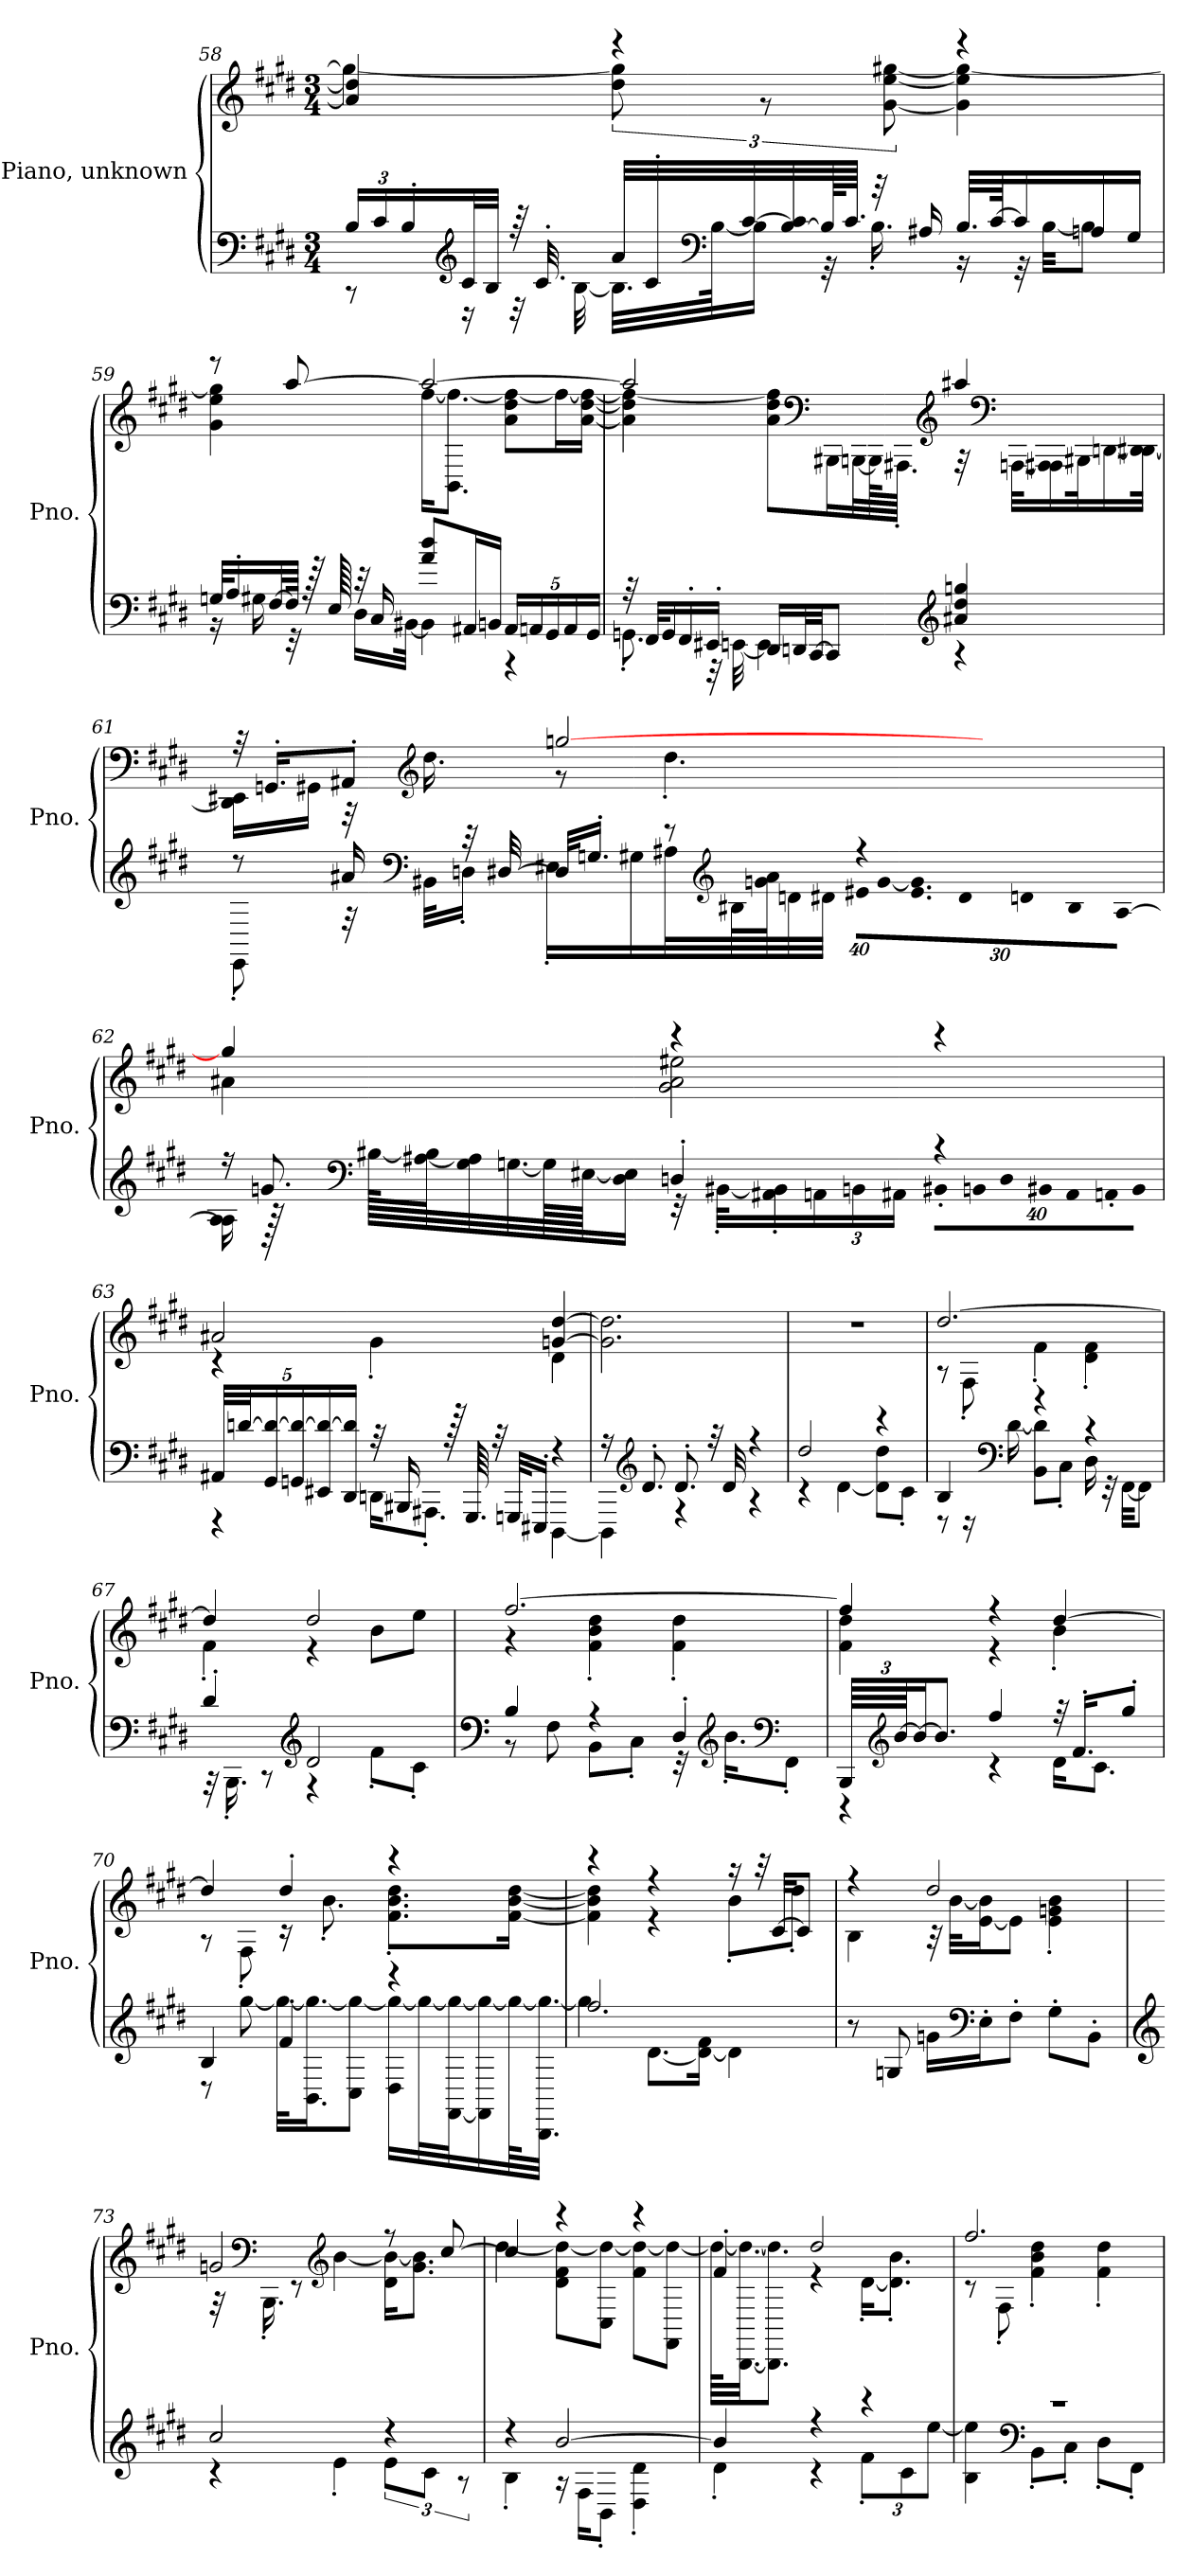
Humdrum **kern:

**kern	**kern
*part1	*part1
*staff2	*staff1
*I"Piano, unknown	*
*I'Pno.	*
!!LO:LB:g=z
*clefF4	*clefG2
*k[f#c#g#d#]	*k[f#c#g#d#]
*M3/4	*M3/4
*Xbrackettup	*
=58	=58
*^	*^
24B/LL	8r	4a/] 4dd#/]	4gg\_
24c#/	.	.	.
24B'/	.	.	.
*clefG2	*	*	*
32c#/L	16r	.	.
32B/JJJ	.	.	.
64r	32r	.	.
32.c#'/	.	.	.
.	[32B\	.	.
32a/LLL	32.B\LLL]	4r	12dd#\ 12gg\]
32c#'/	.	.	.
*clefF4	*	*	*
.	[64B\JK	.	.
[32c#/	16B\JJ]	.	.
.	.	.	12r
[32B/ 32c#/]	.	.	.
128B/KL]	32r	.	.
64.c#/JJJJ	.	.	.
32r	16.B'\	.	.
.	.	.	[12g#\ [12ee\ [12gg#X\
16A#X/	.	.	.
32.B/LLL	16r	4r	4g#\] 4ee\] 4gg#\_
[64c#/JK	.	.	.
16c#/]	32r	.	.
.	[32B\KKL	.	.
16An/	8B\J]	.	.
16G#/JJ	.	.	.
!!LO:LB:g=z	!!
=59	=59	=59	=59
32Gn/KLL	16r	8r	4g#\ 4ee\ 4gg#\]
16A'/	.	.	.
.	16G#X\	.	.
[32F#/L	.	.	.
64F#/JJJk]	32r	[8aa/	.
128r	.	.	.
128E/	.	.	.
32r	16D#\LL	.	.
16C#/	.	.	.
.	[32BB#X\JJk	.	.
8a/ 8dd#/L	4BB#\]	2aa/_	[16ff#\KL
.	.	.	8.BB\ 8.ff#\_J
16AA#X/L	.	.	.
16BBn/JJ	.	.	.
20AA#/LL	4r	.	8a\ 8dd#\ 8ff#\_L
20AAn/	.	.	.
20GG#/	.	.	.
.	.	.	16ff#\L_
20AA/	.	.	.
.	.	.	[16a\ [16dd#\ 16ff#\_JJ
20GG#/JJ	.	.	.
!!LO:PB:g=z	!!
=60	=60	=60	=60
32r	8.GGn'\	2aa/]	4a\] 4dd#\] 4ff#\_
32FF#/KLL	.	.	.
16GG/	.	.	.
16FF#'/	.	.	.
16EE#X'/JJ	32r	.	.
.	[32EEn\	.	.
16DD#/LL	4EE\]	.	8a\ 8dd#\ 8ff#\]L
32DDn/L	.	.	.
[32CC#/JJ	.	.	.
*	*	*clefF4	*
8CC#/J]	.	.	16BBB#X\L
.	.	.	[32BBBn\L
.	.	.	128BBB\KL]
.	.	.	64.AAA#X'\JJJJ
*clefG2	*	*clefG2	*
4a#X/ 4dd#/ 4ggn/	4r	4aa#X/	32r
*	*	*clefF4	*
.	.	.	[32AAAn\KLL
.	.	.	16AAA\] 16AAA#X\
.	.	.	32BBB#X\K
.	.	.	[16DDn\
.	.	.	32DD\] [32DD#X\JJk
!!LO:LB:g=z	!!
=61	=61	=61	=61
8r	8EE'\	32r	16DD#\] 16EE#X\LL
.	.	16.GGn'/KL	.
.	.	.	16GG#X\JJ
16a#X/	32r	8AA#X'/J	32r
*clefF4	*	*clefG2	*
.	32BB#X\KLL	.	16.dd#\
32r	16Dn'\JJ	.	.
[32D#X/	.	.	.
32D#/KLL]	16E#X'\LL	[2ggn/	8r
16.Gn'/JJ	.	.	.
.	16G#X\	.	.
8r	32A#X\L	.	4.dd#'\
*clefG2	*	*	*
.	64B#X\L	.	.
.	64gn\ 64a#\J	.	.
.	32dn\	.	.
.	32d#X\JJJ	.	.
!	!LO:N:vis=32	!	!
4r	640%23e#X\LLL	.	.
!	!LO:N:vis=64	!	!
.	[960%17g\K	.	.
!	!LO:N:vis=32.	!	!
.	1920%103e#\ 1920%103g\]	.	.
!	!LO:N:vis=32	!	!
.	640%23d#\	.	.
!	!LO:N:vis=32	!	!
.	640%23dn\	.	.
!	!LO:N:vis=32	!	!
.	640%23B#\	.	.
!	!LO:N:vis=32	!	!
.	[640%23A#\JJJ	.	.
960ryy	.	960ryy	960ryy
!!LO:LB:g=z	!!
=62	=62	=62	=62
16r	16A\ 16A#\]	4gg/]	4a#X\
8.gn/	128r	.	.
*clefF4	*	*	*
.	[128B#X\KLLLL	.	.
.	[64A#X\ 64B#\]J	.	.
.	32G#\ 32A#\]	.	.
.	[32.Gn\	.	.
.	128G\LL]	.	.
.	[128E#X\JJJ	.	.
.	16D#\ 16E#\]JJ	.	.
4Dn'/	32r	4r	2g#\ 2a#\ 2ee#X\
.	[32BB#X'\KLL	.	.
.	16AA#X\' 16BB#\]'	.	.
.	24AAn\	.	.
.	24BBn\	.	.
.	24AA#X\JJ	.	.
!	!LO:N:vis=32	!	!
4r	640%23BB#X'\LLL	4r	.
!	!LO:N:vis=32	!	!
.	640%23BBn\	.	.
!	!LO:N:vis=32	!	!
.	640%23D\	.	.
!	!LO:N:vis=32	!	!
.	640%23BB#X\	.	.
!	!LO:N:vis=32	!	!
.	640%23AA#\	.	.
!	!LO:N:vis=32	!	!
.	640%23AAn'\	.	.
!	!LO:N:vis=32	!	!
.	640%23BB#\JJJ	.	.
640ryy	.	640ryy	640ryy
!!LO:LB:g=z	!!
=63	=63	=63	=63
40AA#X/LLL	4r	2a#X/	4r
[40dn/J	.	.	.
20GG#/ 20d/_	.	.	.
20GGn/ 20d/_	.	.	.
20EE#X/ 20d/_	.	.	.
20DD#/ 20d/]JJ	.	.	.
32r	16DDn\KL	.	4g#'\
16BBB#X/	.	.	.
.	8.AAA#X'\J	.	.
128r	.	.	.
64.GGG#/	.	.	.
32r	.	.	.
32GGGn/KLL	.	.	.
16EEE#X'/JJ	.	.	.
4r	[4DDD#\	[4gn/ [4dd#/	4d#\
*	*	*v	*v
=64	=64	=64
16r	4DDD#\]	2.g\] 2.dd#\]
*clefG2	*	*
8.d#'/	.	.
8.d#'/	4r	.
32r	.	.
32d#/	.	.
4r	4r	.
=65	=65	=65
2dd#/	4r	2.r
.	[4d#\	.
4r	8d#\] 8dd#\L	.
.	8c#'\J	.
!!LO:LB:g=z
=66	=66	=66
*	*	*^
4B/	8r	[2.dd#/	8r
.	16r	.	8F#'\
*clefF4	*	*	*
.	[16d#\	.	.
4r	8BB\ 8d#\]L	.	4f#'\
.	8C#'\J	.	.
4r	16D#\	.	4d#\' 4f#\'
.	32r	.	.
.	[32FF#\KKL	.	.
.	8FF#\J]	.	.
=67	=67	=67	=67
4d#'/	32r	4dd#/]	4f#'\
.	16.BBB'\	.	.
.	8r	.	.
*clefG2	*	*	*
2d#/	4r	2dd#/	4r
.	8f#'\L	.	8b\L
.	8c#'\J	.	8ee\J
=68	=68	=68	=68
*clefF4	*	*	*
4B/	8r	[2.ff#/	4r
.	8F#\	.	.
4r	8BB\L	.	4f#\' 4b\' 4dd#\'
.	8C#'\J	.	.
4D#'/	32r	.	4f#\' 4dd#\'
*clefG2	*	*	*
.	16.b'\KL	.	.
*clefF4	*	*	*
.	8FF#'\J	.	.
!!LO:LB:g=z	!!
=69	=69	=69	=69
96BBB/LLLL	4r	4ff#/]	4f#\ 4dd#\
*clefG2	*	*	*
[96b/JJ	.	.	.
24b/J_	.	.	.
8.b/J]	.	.	.
4ff#/	4r	4r	4r
32r	16d#\KL	[4dd#/	4b'\
16.f#'/KL	.	.	.
.	8.c#\J	.	.
8gg#'/J	.	.	.
=70	=70	=70	=70
4B/	8r	4dd#/]	8r
.	[8gg#\	.	8F#'\
4f#'/	32gg#\KLL_	4dd#'/	16r
.	16.BB\ 16.gg#\_J	.	.
.	.	.	8.b'\
.	8C#\ 8gg#\_J	.	.
4r	16D#\ 16gg#\_LL	4r	8.f#\' 8.b\' 8.dd#\'L
.	32gg#\L_	.	.
.	[32FF#\ 32gg#\_J	.	.
.	16FF#\] 16gg#\_	.	.
.	64gg#\KL_	.	[16f#\ [16b\ [16dd#\Jk
.	32.BBB\ 32.gg#\_JJJ	.	.
=71	=71	=71	=71
2.ff#/	4gg#\]	4r	4f#\] 4b\] 4dd#\]
.	[8.d#\L	4r	4r
.	16d#\_ 16f#\Jk	.	.
.	4d#\]	16r	8b'\L
.	.	32r	.
.	.	[32c#/KKL	.
.	.	8c#/J]	8dd#'\J
*v	*v	*	*
!!LO:PB:g=z	!!
=72	=72	=72
8r	4r	4B\
8Gn/	.	.
16gn\LL	2dd#/	32r
.	.	[32b\KLL
*clefF4	*	*
16E'\J	.	[16e\ 16b\]J
8F#'\J	.	8e\J]
8G'\L	.	4e\' 4gn\' 4b\'
8BB'\J	.	.
=73	=73	=73
*clefG2	*	*
*^	*	*
2cc#/	4r	2gn/	32r
*	*	*clefF4	*
.	.	.	16.BBB'\
.	.	.	8r
*	*	*clefG2	*
.	4e'\	.	[4b\
*	*brackettup	*	*
4r	12e\L	8r	16d#\ 16b\_KL
.	.	.	8.g\ 8.b\]J
.	12c#\J	.	.
.	.	[8cc#/	.
.	12r	.	.
=74	=74	=74	=74
4r	4B'\	4cc#/]	[4dd#\
[2b/	16r	4r	8d#\ 8f#\ 8dd#\_L
.	16F#\KL	.	.
.	8BB'\J	.	8C#\ 8dd#\_J
.	4D#\' 4d#\'	4r	8f#\ 8dd#\_L
.	.	.	8FF#\ 8dd#\_J
!!LO:LB:g=z	!!
=75	=75	=75	=75
4b/]	4d#'\	4f#'/	64dd#\KLLL_
.	.	.	[32.BBB\ 32.dd#\_JJ
.	.	.	8.BBB\] 8.dd#\]J
4r	4r	2dd#/	4r
*	*Xbrackettup	*	*
4r	12f#'\L	.	[16d#'\KL
.	.	.	8.d#\]' 8.b\'J
.	12c#\	.	.
.	[12ee\J	.	.
=76	=76	=76	=76
2.r	4B\ 4ee\]	2.ff#/	8r
.	.	.	8F#'\
*clefF4	*	*	*
.	8BB'\L	.	4f#\' 4b\' 4dd#\'
.	8C#'\J	.	.
.	8D#'\L	.	4f#\' 4dd#\'
.	8FF#'\J	.	.
*v	*v	*	*
*	*v	*v
=	=
*-	*-
